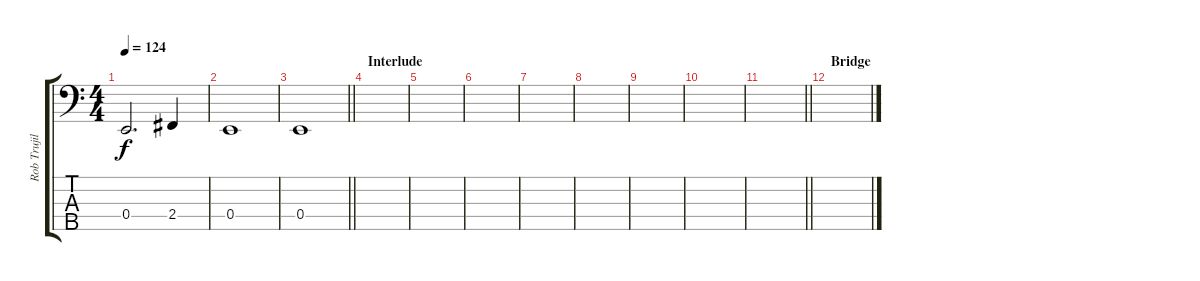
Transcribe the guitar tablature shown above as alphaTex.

\track ("Rob Trujilo" "Rob Trujil") {instrument electricbassfinger}
\staff {score tabs}
\tuning (G2 D2 A1 E1 B0) {hide}
\ts (4 4)
\tempo 124
\clef f4
\ks c
0.4.2{d dy f} 2.4.4 |
0.4.1 |
\barLineRight lightlight
0.4.1 |
\section ("" "Interlude")
|
|
|
|
|
|
|
\barLineRight lightlight
|
\section ("" "Bridge")
